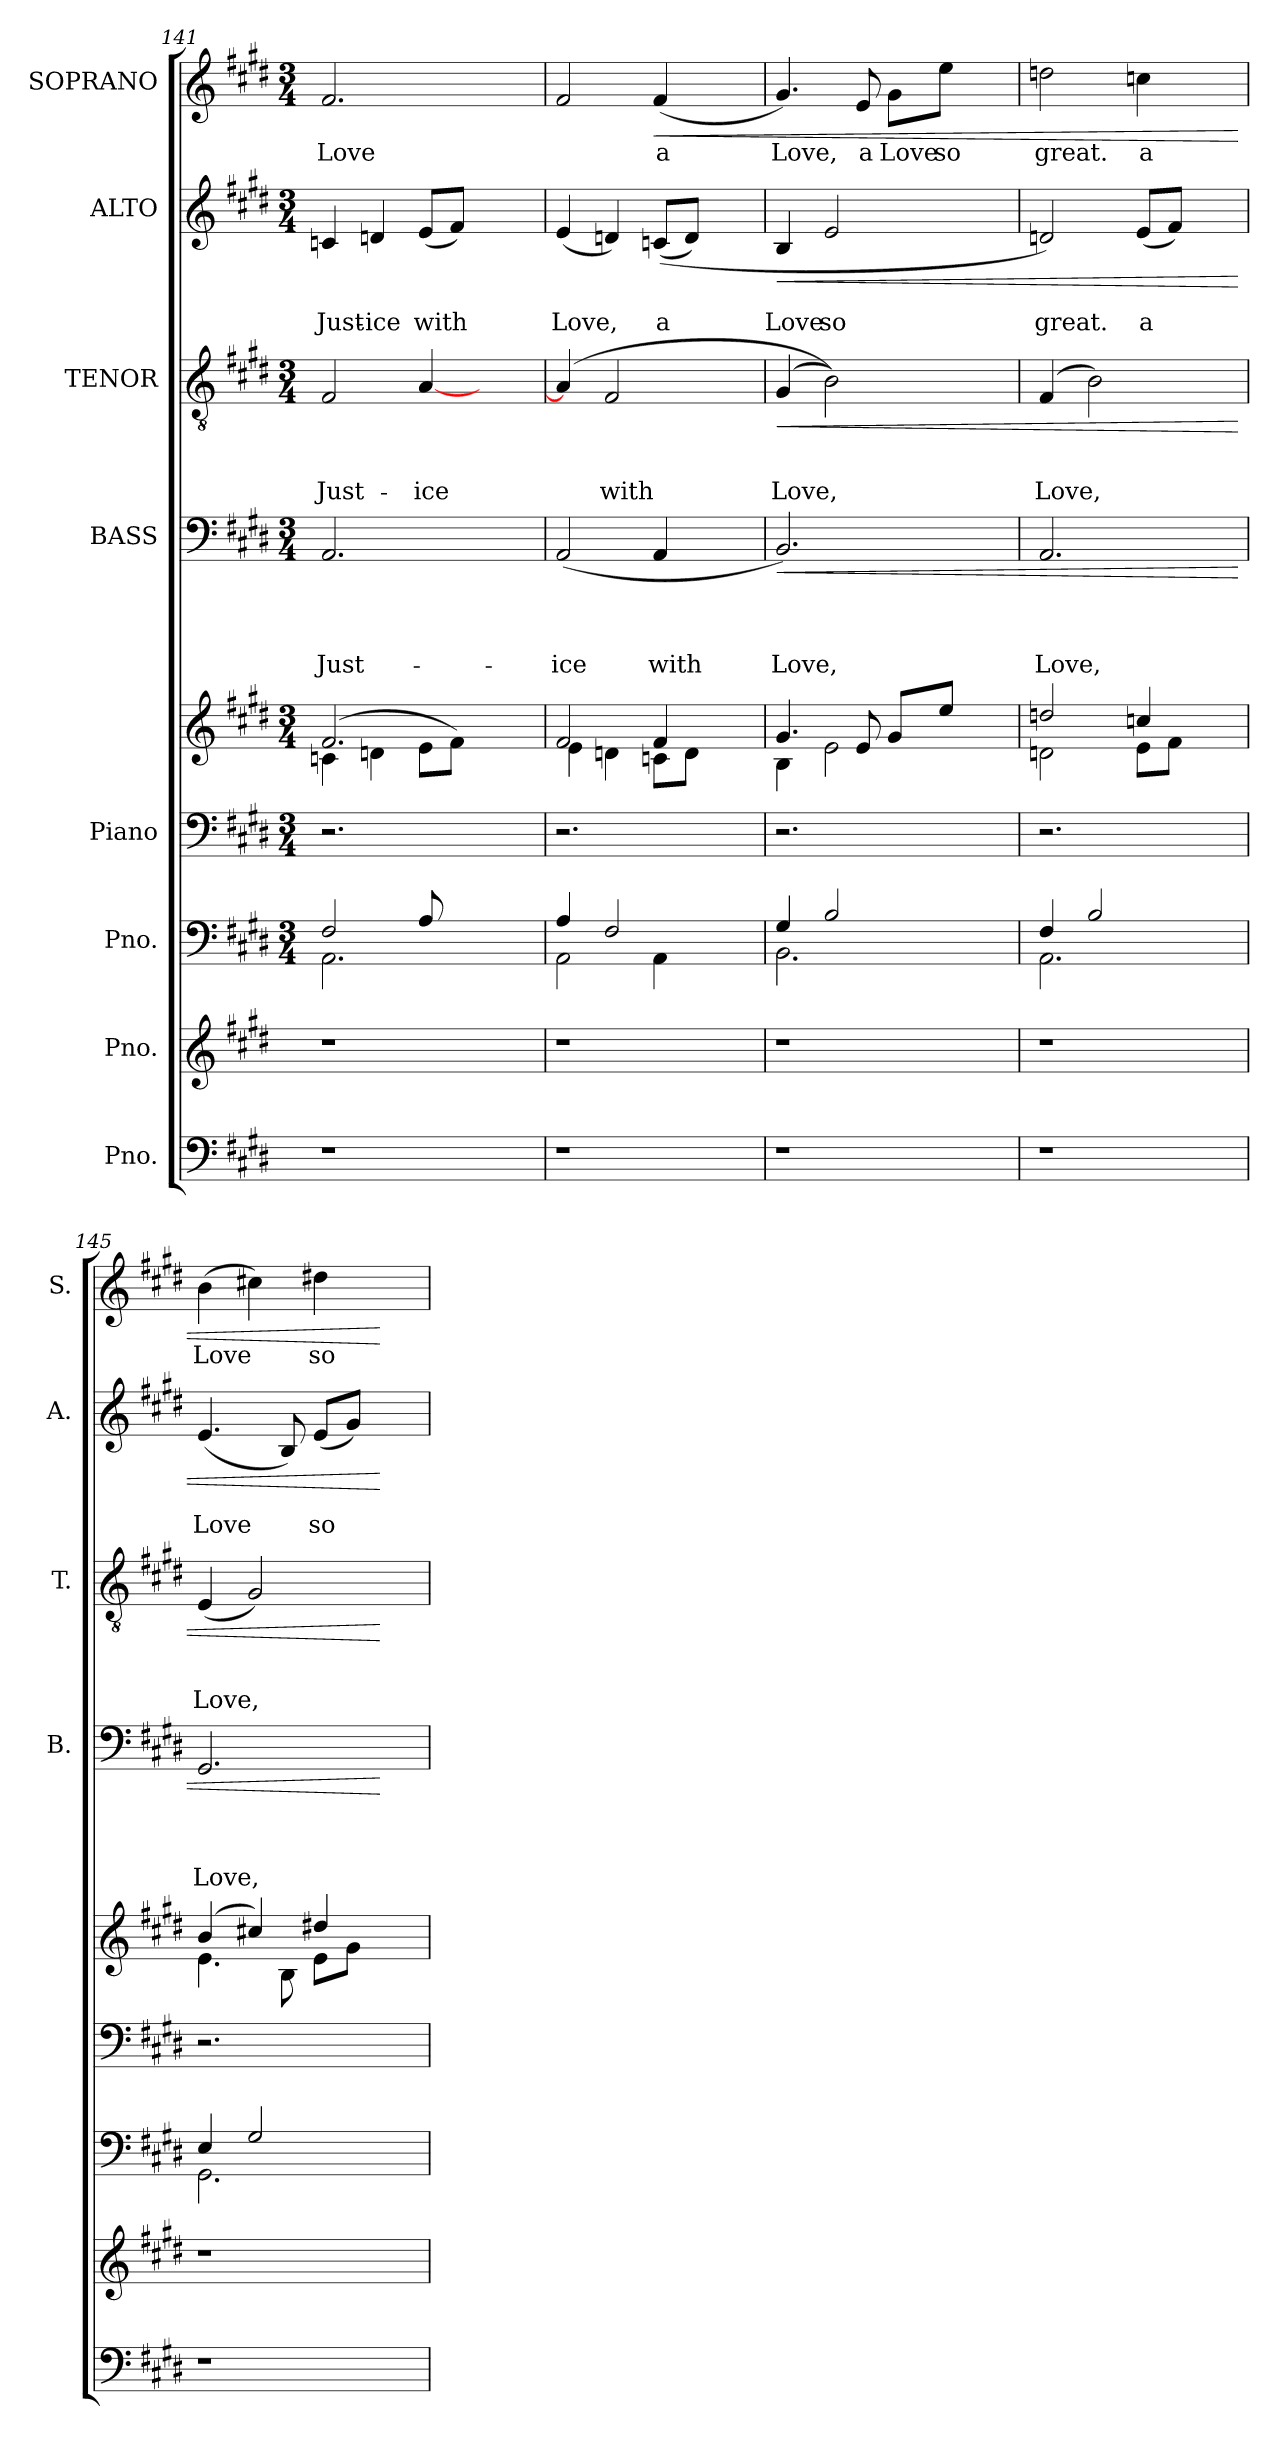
**kern	**kern	**kern	**kern	**kern	**kern	**text	**text	**text	**text	**dynam	**kern	**text	**text	**text	**dynam	**kern	**text	**text	**dynam	**kern	**text	**dynam
*part8	*part7	*part6	*part5	*part5	*part4	*part4	*part4	*part4	*part4	*part4	*part3	*part3	*part3	*part3	*part3	*part2	*part2	*part2	*part2	*part1	*part1	*part1
*staff9	*staff8	*staff7	*staff6	*staff5	*staff4	*staff4	*staff4	*staff4	*staff4	*staff4	*staff3	*staff3	*staff3	*staff3	*staff3	*staff2	*staff2	*staff2	*staff2	*staff1	*staff1	*staff1
*I"Pno.	*I"Pno.	*I"Pno.	*I"Piano	*	*I"BASS	*	*	*	*	*	*I"TENOR	*	*	*	*	*I"ALTO	*	*	*	*I"SOPRANO	*	*
*	*	*	*	*	*I'B.	*	*	*	*	*	*I'T.	*	*	*	*	*I'A.	*	*	*	*I'S.	*	*
*clefF4	*clefG2	*clefF4	*clefF4	*clefG2	*clefF4	*	*	*	*	*	*clefGv2	*	*	*	*	*clefG2	*	*	*	*clefG2	*	*
*k[f#c#g#d#]	*k[f#c#g#d#]	*k[f#c#g#d#]	*k[f#c#g#d#]	*k[f#c#g#d#]	*k[f#c#g#d#]	*	*	*	*	*	*k[f#c#g#d#]	*	*	*	*	*k[f#c#g#d#]	*	*	*	*k[f#c#g#d#]	*	*
*E:	*E:	*E:	*E:	*E:	*E:	*	*	*	*	*	*E:	*	*	*	*	*E:	*	*	*	*E:	*	*
*	*	*M3/4	*M3/4	*M3/4	*M3/4	*	*	*	*	*	*M3/4	*	*	*	*	*M3/4	*	*	*	*M3/4	*	*
=141	=141	=141	=141	=141	=141	=141	=141	=141	=141	=141	=141	=141	=141	=141	=141	=141	=141	=141	=141	=141	=141	=141
*	*	*^	*	*^	*	*	*	*	*	*	*	*	*	*	*	*	*	*	*	*	*	*
!	!	!	!	!	!	!	!	!	!	!	!LO:LY:b	!	!	!	!	!LO:LY:b	!	!	!	!LO:LY:b	!	!	!LO:LY:b	!
1r	1r	2F#/	2.AA\	2.r	(2.f#/	4cn\	2.AA/	.	.	.	Just-	.	2F#/	.	.	Just-	.	4cn/	.	Just-	.	2.f#/	Love	.
!	!	!	!	!	!	!	!	!	!	!	!	!	!	!	!	!	!	!	!	!LO:LY:b:rj	!	!	!	!
.	.	.	.	.	.	4dn\	.	.	.	.	.	.	.	.	.	.	.	4dn/	.	-ice	.	.	.	.
!	!	!	!	!	!	!	!	!	!	!	!	!	!	!	!	!LO:LY:b	!	!	!	!LO:LY:b	!	!	!	!
.	.	8A/	.	.	.	8e\L	.	.	.	.	.	.	[<4A/	.	.	-ice	.	(<8e/L	.	with	.	.	.	.
.	.	4ryy	.	.	.	8f#\J)	.	.	.	.	.	.	.	.	.	.	.	8f#/J)	.	.	.	.	.	.
.	.	.	4ryy	4ryy	4ryy	4ryy	4ryy	.	.	.	.	.	4ryy	.	.	.	.	4ryy	.	.	.	4ryy	.	.
.	.	8ryy	.	.	.	.	.	.	.	.	.	.	.	.	.	.	.	.	.	.	.	.	.	.
!!LO:PB:g=z
=142	=142	=142	=142	=142	=142	=142	=142	=142	=142	=142	=142	=142	=142	=142	=142	=142	=142	=142	=142	=142	=142	=142	=142	=142
!	!	!	!	!	!	!	!	!	!	!	!LO:LY:b	!	!	!	!	!	!	!	!	!LO:LY:b	!	!	!	!
1r	1r	4A/	2AA\	2.r	2f#/	4e\	(2AA/	.	.	.	-ice	.	(4A/]	.	.	.	.	(<4e/	.	Love,	.	2f#/	.	.
!	!	!	!	!	!	!	!	!	!	!	!	!	!	!	!	!LO:LY:b	!	!	!	!	!	!	!	!
.	.	2F#/	.	.	.	4dn\	.	.	.	.	.	.	2F#/	.	.	with	.	4dn/)	.	.	.	.	.	.
!	!	!	!	!	!	!	!	!	!	!	!LO:LY:b	!	!	!	!	!	!	!	!	!LO:LY:b	!	!	!LO:LY:b	!LO:HP:b
.	.	.	4AA\	.	4f#/	8cn\L	4AA/	.	.	.	with	.	.	.	.	.	.	(<(>8cn/L	.	a	.	(4f#/	a	<
.	.	.	.	.	.	8d\J	.	.	.	.	.	.	.	.	.	.	.	8d/J)	.	.	.	.	.	.
.	.	4ryy	4ryy	4ryy	4ryy	4ryy	4ryy	.	.	.	.	.	4ryy	.	.	.	.	4ryy	.	.	.	4ryy	.	.
=143	=143	=143	=143	=143	=143	=143	=143	=143	=143	=143	=143	=143	=143	=143	=143	=143	=143	=143	=143	=143	=143	=143	=143	=143
!	!	!	!	!	!	!	!	!	!	!	!LO:LY:b	!LO:HP:b	!	!	!	!LO:LY:b	!LO:HP:b	!	!	!LO:LY:b	!LO:HP:b	!	!LO:LY:b	!
1r	1r	4G#/	2.BB\	2.r	4.g#/	4B\	2.BB/)	.	.	.	Love,	<	(4G#/	.	.	Love,	<	4B/	.	Love	<	4.g#/)	Love,	.
!	!	!	!	!	!	!	!	!	!	!	!	!	!	!	!	!	!	!	!	!LO:LY:b	!	!	!	!
.	.	2B/	.	.	.	2e\	.	.	.	.	.	.	2B\))	.	.	.	.	2e/	.	so	.	.	.	.
!	!	!	!	!	!	!	!	!	!	!	!	!	!	!	!	!	!	!	!	!	!	!	!LO:LY:b	!
.	.	.	.	.	8e/	.	.	.	.	.	.	.	.	.	.	.	.	.	.	.	.	8e/	a	.
!	!	!	!	!	!	!	!	!	!	!	!	!	!	!	!	!	!	!	!	!	!	!	!LO:LY:b	!
.	.	.	.	.	8g#/L	.	.	.	.	.	.	.	.	.	.	.	.	.	.	.	.	8g#\L	Love	.
!	!	!	!	!	!	!	!	!	!	!	!	!	!	!	!	!	!	!	!	!	!	!	!LO:LY:b	!
.	.	.	.	.	8ee/J	.	.	.	.	.	.	.	.	.	.	.	.	.	.	.	.	8ee\J	so	.
.	.	4ryy	4ryy	4ryy	4ryy	4ryy	4ryy	.	.	.	.	.	4ryy	.	.	.	.	4ryy	.	.	.	4ryy	.	.
=144	=144	=144	=144	=144	=144	=144	=144	=144	=144	=144	=144	=144	=144	=144	=144	=144	=144	=144	=144	=144	=144	=144	=144	=144
!	!	!	!	!	!	!	!	!	!	!	!LO:LY:b	!	!	!	!	!LO:LY:b	!	!	!	!LO:LY:b	!	!	!LO:LY:b	!
1r	1r	4F#/	2.AA\	2.r	2ddn/	2dn\	2.AA/	.	.	.	Love,	.	(4F#/	.	.	Love,	.	2dn/)	.	great.	.	2ddn\	great.	.
.	.	2B/	.	.	.	.	.	.	.	.	.	.	2B\)	.	.	.	.	.	.	.	.	.	.	.
!	!	!	!	!	!	!	!	!	!	!	!	!	!	!	!	!	!	!	!	!LO:LY:b	!	!	!LO:LY:b	!
.	.	.	.	.	4ccn/	8e\L	.	.	.	.	.	.	.	.	.	.	.	(<8e/L	.	a	.	4ccn\	a	.
.	.	.	.	.	.	8f#\J	.	.	.	.	.	.	.	.	.	.	.	8f#/J)	.	.	.	.	.	.
.	.	4ryy	4ryy	4ryy	4ryy	4ryy	4ryy	.	.	.	.	.	4ryy	.	.	.	.	4ryy	.	.	.	4ryy	.	.
=145	=145	=145	=145	=145	=145	=145	=145	=145	=145	=145	=145	=145	=145	=145	=145	=145	=145	=145	=145	=145	=145	=145	=145	=145
!	!	!	!	!	!	!	!	!	!	!	!LO:LY:b	!	!	!	!	!LO:LY:b	!	!	!	!LO:LY:b	!	!	!LO:LY:b	!
1r	1r	4E/	2.GG#\	2.r	(4b/	4.e\	2.GG#/	.	.	.	Love,	.	(<4E/	.	.	Love,	.	(<4.e/	.	Love	.	(>4b\	Love	.
.	.	2G#/	.	.	4cc#X/)	.	.	.	.	.	.	.	2G#/)	.	.	.	.	.	.	.	.	4cc#X\)	.	.
.	.	.	.	.	.	8B\	.	.	.	.	.	.	.	.	.	.	.	8B/)	.	.	.	.	.	.
!	!	!	!	!	!	!	!	!	!	!	!	!	!	!	!	!	!	!	!	!LO:LY:b	!	!	!LO:LY:b	!
.	.	.	.	.	4dd#X/	8e\L	.	.	.	.	.	.	.	.	.	.	.	(<8e/L	.	so	.	4dd#X\	so	.
.	.	.	.	.	.	8g#\J	.	.	.	.	.	.	.	.	.	.	.	8g#/J)	.	.	.	.	.	.
.	.	4ryy	4ryy	4ryy	4ryy	4ryy	4ryy	.	.	.	.	[	4ryy	.	.	.	[	4ryy	.	.	[	4ryy	.	[
*	*	*v	*v	*	*v	*v	*	*	*	*	*	*	*	*	*	*	*	*	*	*	*	*	*	*
=	=	=	=	=	=	=	=	=	=	=	=	=	=	=	=	=	=	=	=	=	=	=
*-	*-	*-	*-	*-	*-	*-	*-	*-	*-	*-	*-	*-	*-	*-	*-	*-	*-	*-	*-	*-	*-	*-
